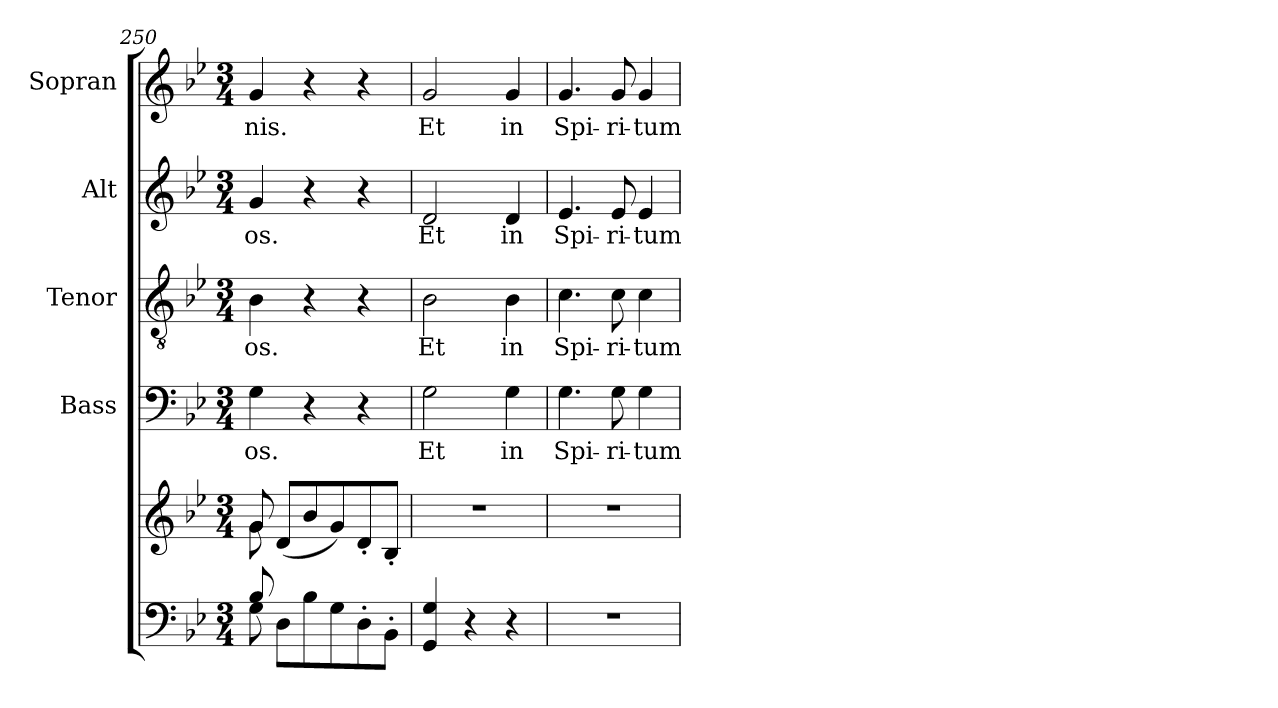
**kern	**kern	**kern	**text	**kern	**text	**kern	**text	**kern	**text
*part5	*part5	*part4	*part4	*part3	*part3	*part2	*part2	*part1	*part1
*staff6	*staff5	*staff4	*staff4	*staff3	*staff3	*staff2	*staff2	*staff1	*staff1
*	*	*I"Bass	*	*I"Tenor	*	*I"Alt	*	*I"Sopran	*
*	*	*I'B.	*	*I'T.	*	*I'A.	*	*I'S.	*
!!LO:PB:g=z
*clefF4	*clefG2	*clefF4	*	*clefGv2	*	*clefG2	*	*clefG2	*
*k[b-e-]	*k[b-e-]	*k[b-e-]	*	*k[b-e-]	*	*k[b-e-]	*	*k[b-e-]	*
*B-:	*B-:	*B-:	*	*B-:	*	*B-:	*	*B-:	*
*M3/4	*M3/4	*M3/4	*	*M3/4	*	*M3/4	*	*M3/4	*
=250	=250	=250	=250	=250	=250	=250	=250	=250	=250
*^	*^	*	*	*	*	*	*	*	*
!	!	!	!	!	!LO:LY:b	!	!LO:LY:b	!	!LO:LY:b	!	!LO:LY:b
8B-/	8G\	8g/	8g\	4G\	-os.	4B-\	-os.	4g/	-os.	4g/	-nis.
8ryy	8D\L	(<8d/L	8ryy	.	.	.	.	.	.	.	.
2ryy	8B-\	8b-/	2ryy	4r	.	4r	.	4r	.	4r	.
.	8G\	8g/)	.	.	.	.	.	.	.	.	.
.	8D'>\	8d'</	.	4r	.	4r	.	4r	.	4r	.
.	8BB-'>\J	8B-'</J	.	.	.	.	.	.	.	.	.
*	*	*v	*v	*	*	*	*	*	*	*	*
=251	=251	=251	=251	=251	=251	=251	=251	=251	=251	=251
!	!	!	!	!LO:LY:b	!	!LO:LY:b	!	!LO:LY:b	!	!LO:LY:b
*v	*v	*	*	*	*	*	*	*	*	*
4GG/ 4G/	2.r	2G\	Et	2B-\	Et	2d/	Et	2g/	Et
4r	.	.	.	.	.	.	.	.	.
!	!	!	!LO:LY:b	!	!LO:LY:b	!	!LO:LY:b	!	!LO:LY:b
4r	.	4G\	in	4B-\	in	4d/	in	4g/	in
=252	=252	=252	=252	=252	=252	=252	=252	=252	=252
!	!	!	!LO:LY:b	!	!LO:LY:b	!	!LO:LY:b	!	!LO:LY:b
2.r	2.r	4.G\	Spi-	4.c\	Spi-	4.e-/	Spi-	4.g/	Spi-
!	!	!	!LO:LY:b	!	!LO:LY:b	!	!LO:LY:b	!	!LO:LY:b
.	.	8G\	-ri-	8c\	-ri-	8e-/	-ri-	8g/	-ri-
!	!	!	!LO:LY:b	!	!LO:LY:b	!	!LO:LY:b	!	!LO:LY:b
.	.	4G\	-tum	4c\	-tum	4e-/	-tum	4g/	-tum
=	=	=	=	=	=	=	=	=	=
*-	*-	*-	*-	*-	*-	*-	*-	*-	*-
